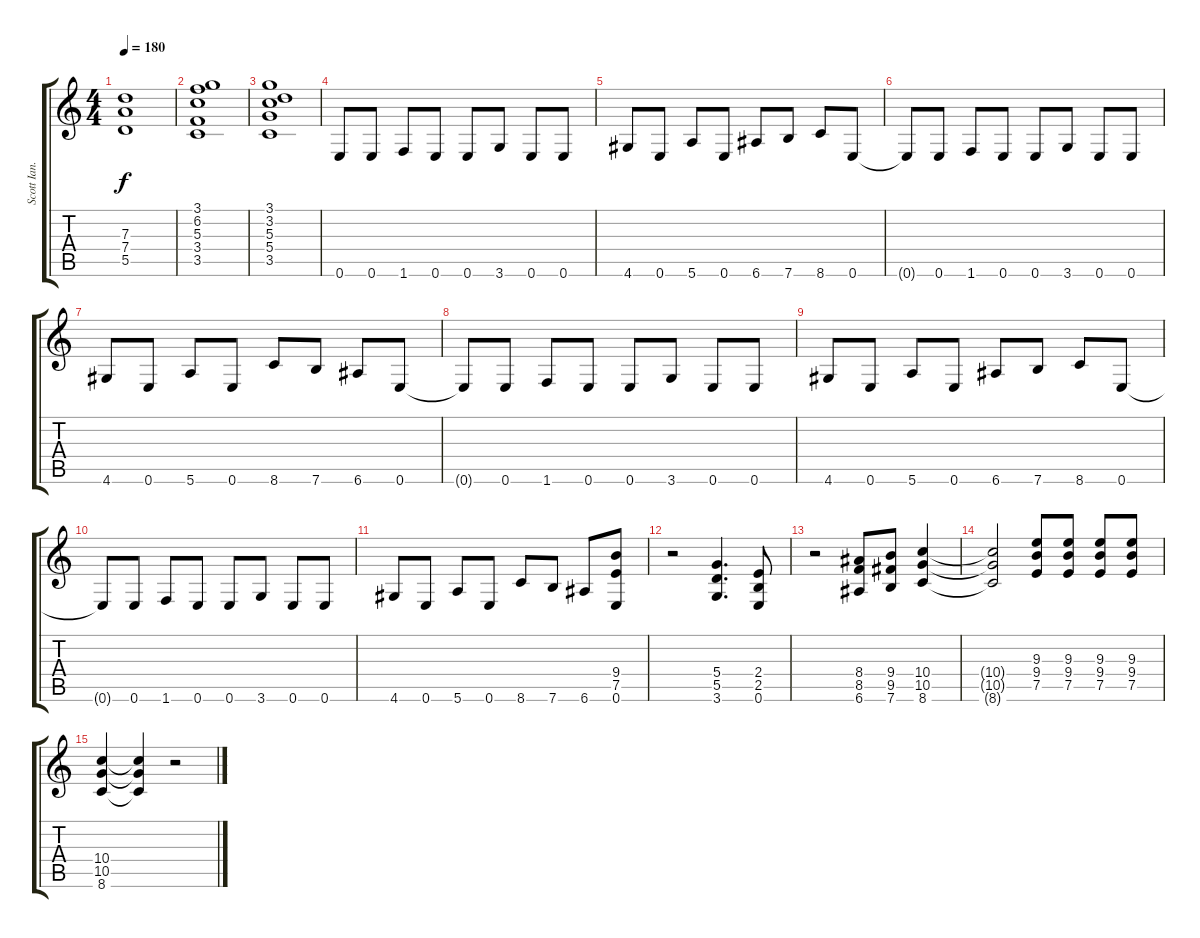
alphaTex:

\track ("Scott Ian." "Scott Ian.") {instrument distortionguitar}
\staff {score tabs}
\tuning (E4 B3 G3 D3 A2 E2) {hide}
\ts (4 4)
\tempo 180
\clef g2
\ks c
(7.3{t} 7.4{t} 5.5{t}).1{dy f} |
(3.1 6.2 5.3 3.4 3.5).1 |
(3.1 3.2 5.3 5.4 3.5).1 |
0.6.8 0.6.8 1.6.8 0.6.8 0.6.8 3.6.8 0.6.8 0.6.8 |
4.6.8 0.6.8 5.6.8 0.6.8 6.6.8 7.6.8 8.6.8 0.6.8 |
0.6{t}.8 0.6.8 1.6.8 0.6.8 0.6.8 3.6.8 0.6.8 0.6.8 |
4.6.8 0.6.8 5.6.8 0.6.8 8.6.8 7.6.8 6.6.8 0.6.8 |
0.6{t}.8 0.6.8 1.6.8 0.6.8 0.6.8 3.6.8 0.6.8 0.6.8 |
4.6.8 0.6.8 5.6.8 0.6.8 6.6.8 7.6.8 8.6.8 0.6.8 |
0.6{t}.8 0.6.8 1.6.8 0.6.8 0.6.8 3.6.8 0.6.8 0.6.8 |
4.6.8 0.6.8 5.6.8 0.6.8 8.6.8 7.6.8 6.6.8 (9.4 7.5 0.6).8 |
r.2 (5.4 5.5 3.6).4{d} (2.4 2.5 0.6).8 |
r.2 (8.4 8.5 6.6).8 (9.4 9.5 7.6).8 (10.4 10.5 8.6).4 |
(10.4{t} 10.5{t} 8.6{t}).2 (9.3 9.4 7.5).8 (9.3 9.4 7.5).8 (9.3 9.4 7.5).8 (9.3 9.4 7.5).8 |
(10.4 10.5 8.6).4 (10.4{t} 10.5{t} 8.6{t}).4 r.2
